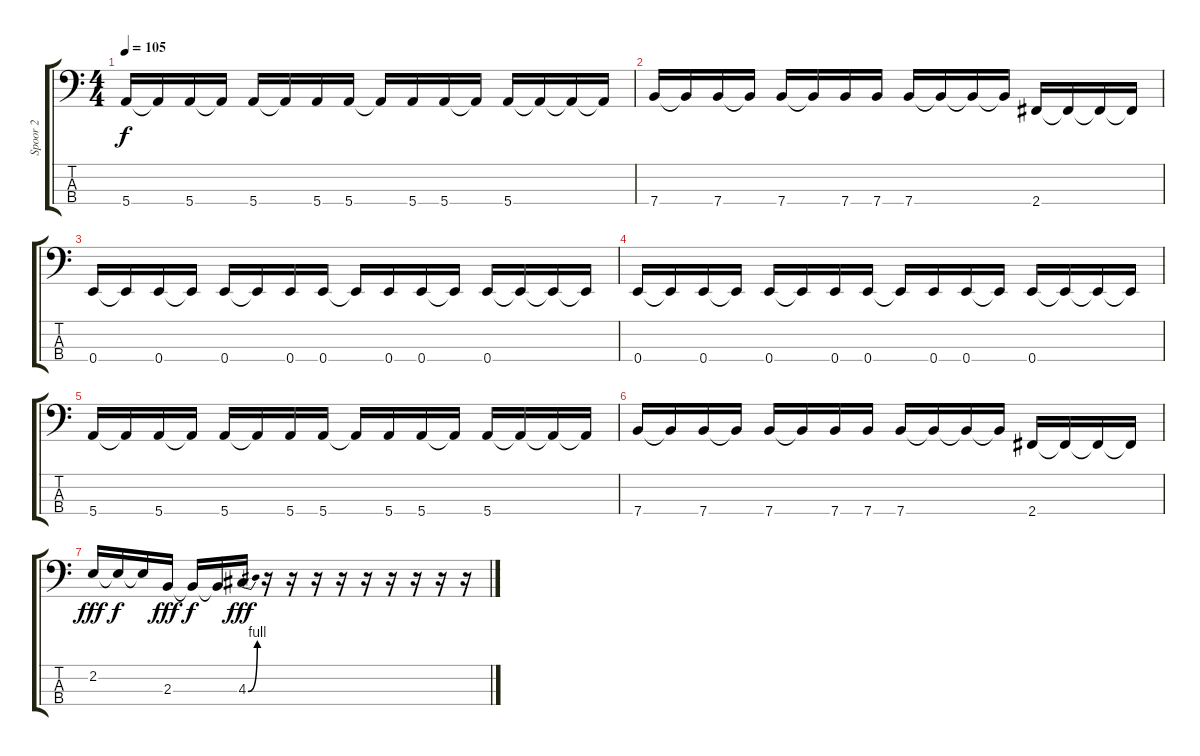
\track ("Spoor 2" "Spoor 2") {instrument electricbassfinger}
\staff {score tabs}
\tuning (G2 D2 A1 E1) {hide}
\ts (4 4)
\tempo 105
\clef f4
\ks c
5.4.16{dy f} 5.4{t}.16 5.4.16 5.4{t}.16 5.4.16 5.4{t}.16 5.4.16 5.4.16 5.4{t}.16 5.4.16 5.4.16 5.4{t}.16 5.4.16 5.4{t}.16 5.4{t}.16 5.4{t}.16 |
7.4.16 7.4{t}.16 7.4.16 7.4{t}.16 7.4.16 7.4{t}.16 7.4.16 7.4.16 7.4.16 7.4{t}.16 7.4{t}.16 7.4{t}.16 2.4.16 2.4{t}.16 2.4{t}.16 2.4{t}.16 |
0.4.16 0.4{t}.16 0.4.16 0.4{t}.16 0.4.16 0.4{t}.16 0.4.16 0.4.16 0.4{t}.16 0.4.16 0.4.16 0.4{t}.16 0.4.16 0.4{t}.16 0.4{t}.16 0.4{t}.16 |
0.4.16 0.4{t}.16 0.4.16 0.4{t}.16 0.4.16 0.4{t}.16 0.4.16 0.4.16 0.4{t}.16 0.4.16 0.4.16 0.4{t}.16 0.4.16 0.4{t}.16 0.4{t}.16 0.4{t}.16 |
5.4.16 5.4{t}.16 5.4.16 5.4{t}.16 5.4.16 5.4{t}.16 5.4.16 5.4.16 5.4{t}.16 5.4.16 5.4.16 5.4{t}.16 5.4.16 5.4{t}.16 5.4{t}.16 5.4{t}.16 |
7.4.16 7.4{t}.16 7.4.16 7.4{t}.16 7.4.16 7.4{t}.16 7.4.16 7.4.16 7.4.16 7.4{t}.16 7.4{t}.16 7.4{t}.16 2.4.16 2.4{t}.16 2.4{t}.16 2.4{t}.16 |
2.2.16{dy fff} 2.2{t}.16{dy f} 2.2{t}.16 2.3.16{dy fff} 2.3{t}.16{dy f} 2.3{t}.16 4.3{be (bend 0 0 60 4)}.16{dy fff} r.16 r.16 r.16 r.16 r.16 r.16 r.16 r.16 r.16
